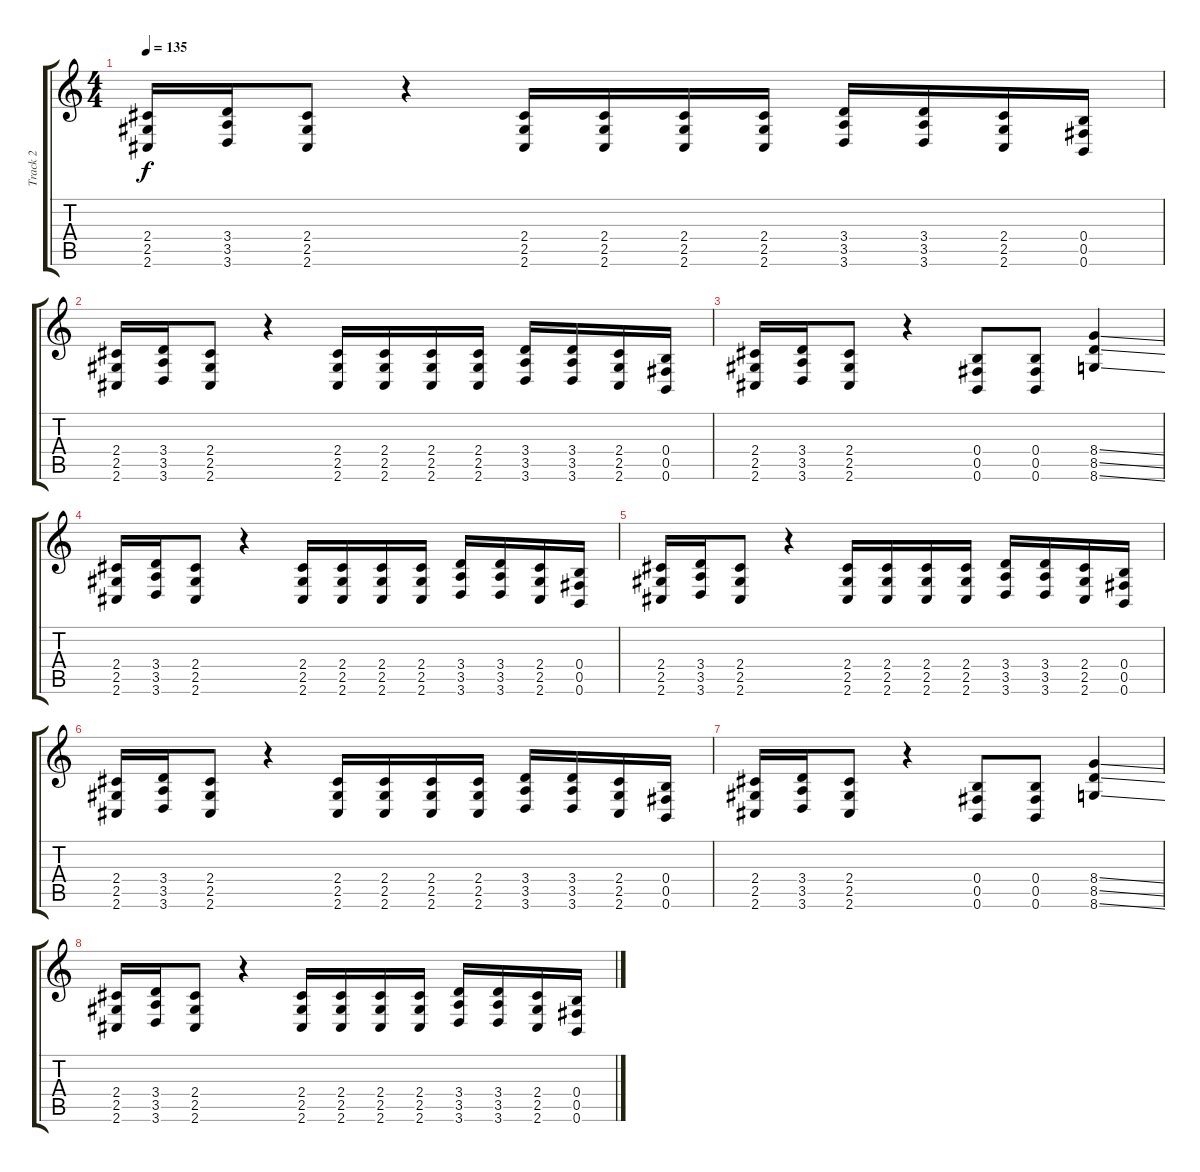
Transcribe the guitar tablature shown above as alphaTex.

\track ("Track 2" "Track 2") {instrument distortionguitar}
\staff {score tabs}
\tuning (Db4 Ab3 E3 B2 Gb2 B1) {hide}
\ts (4 4)
\tempo 135
\clef g2
\ks c
(2.4 2.5 2.6).16{dy f} (3.4 3.5 3.6).16 (2.4 2.5 2.6).8 r.4 (2.4 2.5 2.6).16 (2.4 2.5 2.6).16 (2.4 2.5 2.6).16 (2.4 2.5 2.6).16 (3.4 3.5 3.6).16 (3.4 3.5 3.6).16 (2.4 2.5 2.6).16 (0.4 0.5 0.6).16 |
(2.4 2.5 2.6).16 (3.4 3.5 3.6).16 (2.4 2.5 2.6).8 r.4 (2.4 2.5 2.6).16 (2.4 2.5 2.6).16 (2.4 2.5 2.6).16 (2.4 2.5 2.6).16 (3.4 3.5 3.6).16 (3.4 3.5 3.6).16 (2.4 2.5 2.6).16 (0.4 0.5 0.6).16 |
(2.4 2.5 2.6).16 (3.4 3.5 3.6).16 (2.4 2.5 2.6).8 r.4 (0.4 0.5 0.6).8 (0.4 0.5 0.6).8 (8.4{ss} 8.5{ss} 8.6{ss}).4 |
(2.4 2.5 2.6).16 (3.4 3.5 3.6).16 (2.4 2.5 2.6).8 r.4 (2.4 2.5 2.6).16 (2.4 2.5 2.6).16 (2.4 2.5 2.6).16 (2.4 2.5 2.6).16 (3.4 3.5 3.6).16 (3.4 3.5 3.6).16 (2.4 2.5 2.6).16 (0.4 0.5 0.6).16 |
(2.4 2.5 2.6).16 (3.4 3.5 3.6).16 (2.4 2.5 2.6).8 r.4 (2.4 2.5 2.6).16 (2.4 2.5 2.6).16 (2.4 2.5 2.6).16 (2.4 2.5 2.6).16 (3.4 3.5 3.6).16 (3.4 3.5 3.6).16 (2.4 2.5 2.6).16 (0.4 0.5 0.6).16 |
(2.4 2.5 2.6).16 (3.4 3.5 3.6).16 (2.4 2.5 2.6).8 r.4 (2.4 2.5 2.6).16 (2.4 2.5 2.6).16 (2.4 2.5 2.6).16 (2.4 2.5 2.6).16 (3.4 3.5 3.6).16 (3.4 3.5 3.6).16 (2.4 2.5 2.6).16 (0.4 0.5 0.6).16 |
(2.4 2.5 2.6).16 (3.4 3.5 3.6).16 (2.4 2.5 2.6).8 r.4 (0.4 0.5 0.6).8 (0.4 0.5 0.6).8 (8.4{ss} 8.5{ss} 8.6{ss}).4 |
(2.4 2.5 2.6).16 (3.4 3.5 3.6).16 (2.4 2.5 2.6).8 r.4 (2.4 2.5 2.6).16 (2.4 2.5 2.6).16 (2.4 2.5 2.6).16 (2.4 2.5 2.6).16 (3.4 3.5 3.6).16 (3.4 3.5 3.6).16 (2.4 2.5 2.6).16 (0.4 0.5 0.6).16
